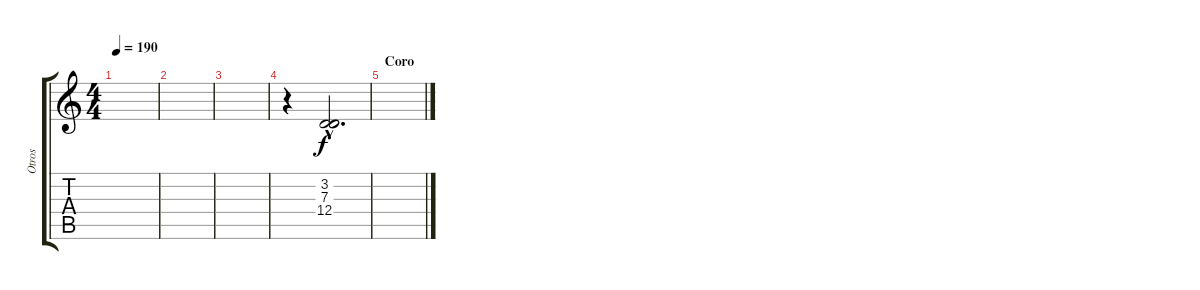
\track ("Otros" "Otros") {instrument reversecymbal}
\staff {score tabs}
\tuning (E4 B3 G3 D3 A2 E2) {hide}
\ts (4 4)
\tempo 190
\clef g2
\ks c
|
|
|
r.4 (3.2{hac} 7.3{hac} 12.4{hac}).2{d volume 16 instrument reversecymbal} |
\section ("" "Coro")
